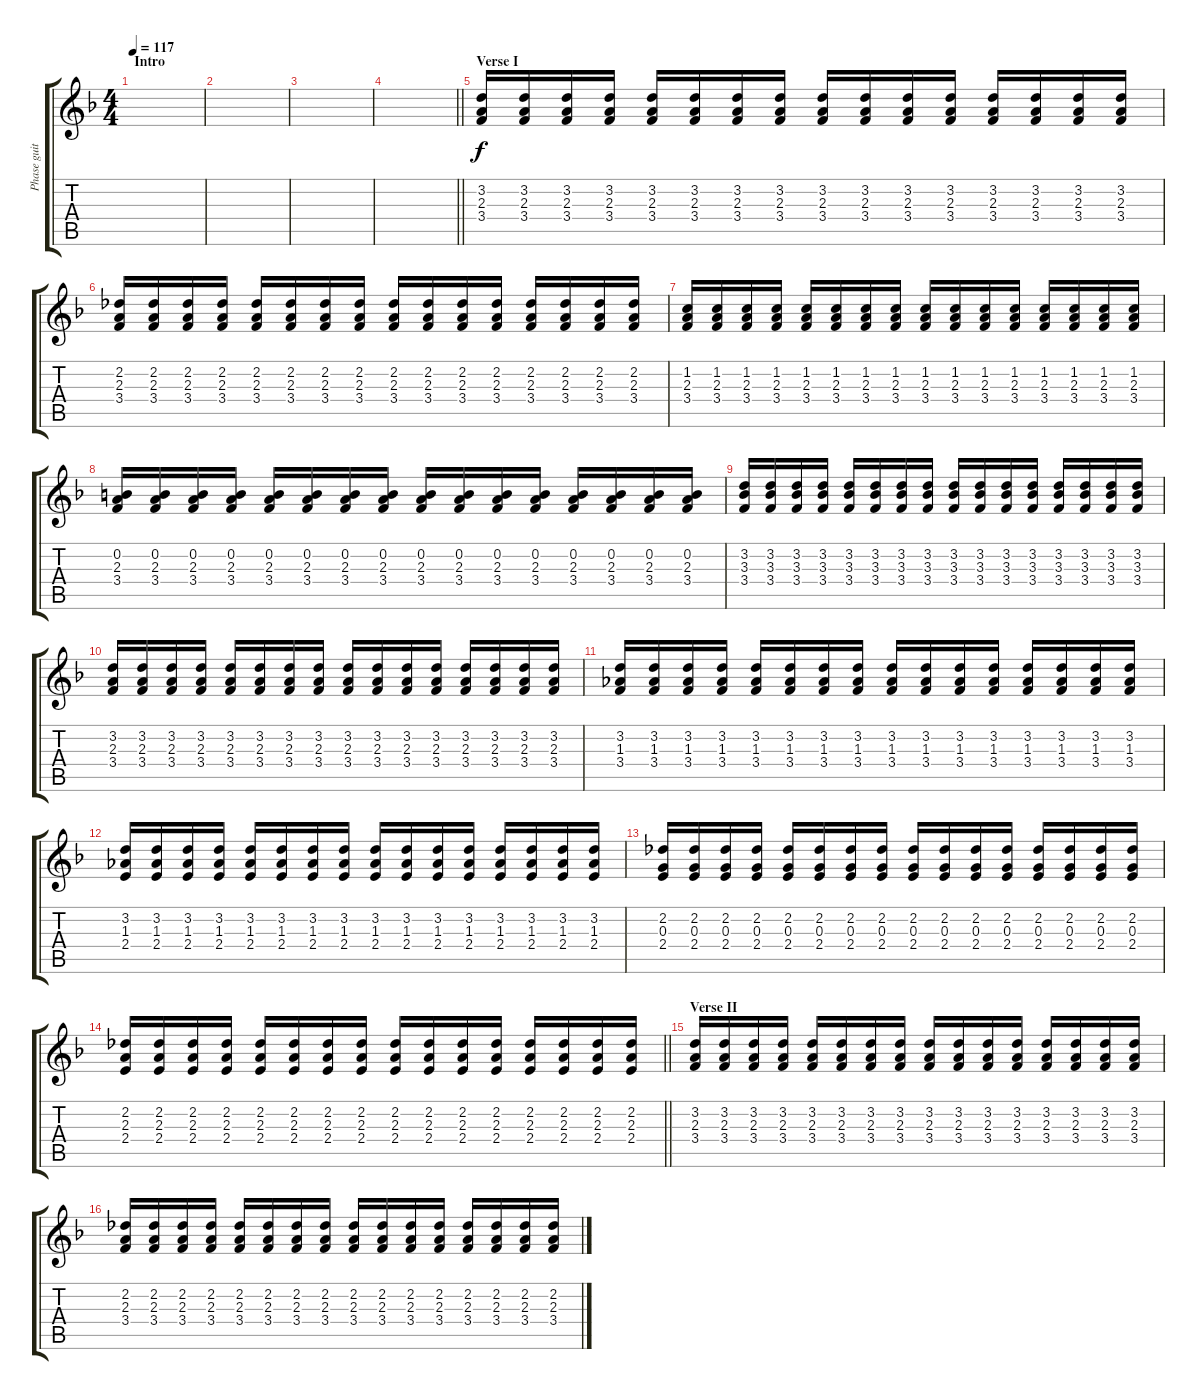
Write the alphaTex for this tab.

\track ("Phase guitar" "Phase guit") {instrument electricguitarclean}
\staff {score tabs}
\tuning (E4 B3 G3 D3 A2 E2) {hide}
\ts (4 4)
\section ("" "Intro")
\tempo 117
\clef g2
\ks f
|
|
|
\barLineRight lightlight
|
\section ("" "Verse I")
(3.2 2.3 3.4).16 (3.2 2.3 3.4).16 (3.2 2.3 3.4).16 (3.2 2.3 3.4).16 (3.2 2.3 3.4).16 (3.2 2.3 3.4).16 (3.2 2.3 3.4).16 (3.2 2.3 3.4).16 (3.2 2.3 3.4).16 (3.2 2.3 3.4).16 (3.2 2.3 3.4).16 (3.2 2.3 3.4).16 (3.2 2.3 3.4).16 (3.2 2.3 3.4).16 (3.2 2.3 3.4).16 (3.2 2.3 3.4).16 |
(2.2 2.3 3.4).16 (2.2 2.3 3.4).16 (2.2 2.3 3.4).16 (2.2 2.3 3.4).16 (2.2 2.3 3.4).16 (2.2 2.3 3.4).16 (2.2 2.3 3.4).16 (2.2 2.3 3.4).16 (2.2 2.3 3.4).16 (2.2 2.3 3.4).16 (2.2 2.3 3.4).16 (2.2 2.3 3.4).16 (2.2 2.3 3.4).16 (2.2 2.3 3.4).16 (2.2 2.3 3.4).16 (2.2 2.3 3.4).16 |
(1.2 2.3 3.4).16 (1.2 2.3 3.4).16 (1.2 2.3 3.4).16 (1.2 2.3 3.4).16 (1.2 2.3 3.4).16 (1.2 2.3 3.4).16 (1.2 2.3 3.4).16 (1.2 2.3 3.4).16 (1.2 2.3 3.4).16 (1.2 2.3 3.4).16 (1.2 2.3 3.4).16 (1.2 2.3 3.4).16 (1.2 2.3 3.4).16 (1.2 2.3 3.4).16 (1.2 2.3 3.4).16 (1.2 2.3 3.4).16 |
(0.2 2.3 3.4).16 (0.2 2.3 3.4).16 (0.2 2.3 3.4).16 (0.2 2.3 3.4).16 (0.2 2.3 3.4).16 (0.2 2.3 3.4).16 (0.2 2.3 3.4).16 (0.2 2.3 3.4).16 (0.2 2.3 3.4).16 (0.2 2.3 3.4).16 (0.2 2.3 3.4).16 (0.2 2.3 3.4).16 (0.2 2.3 3.4).16 (0.2 2.3 3.4).16 (0.2 2.3 3.4).16 (0.2 2.3 3.4).16 |
(3.2 3.3 3.4).16 (3.2 3.3 3.4).16 (3.2 3.3 3.4).16 (3.2 3.3 3.4).16 (3.2 3.3 3.4).16 (3.2 3.3 3.4).16 (3.2 3.3 3.4).16 (3.2 3.3 3.4).16 (3.2 3.3 3.4).16 (3.2 3.3 3.4).16 (3.2 3.3 3.4).16 (3.2 3.3 3.4).16 (3.2 3.3 3.4).16 (3.2 3.3 3.4).16 (3.2 3.3 3.4).16 (3.2 3.3 3.4).16 |
(3.2 2.3 3.4).16 (3.2 2.3 3.4).16 (3.2 2.3 3.4).16 (3.2 2.3 3.4).16 (3.2 2.3 3.4).16 (3.2 2.3 3.4).16 (3.2 2.3 3.4).16 (3.2 2.3 3.4).16 (3.2 2.3 3.4).16 (3.2 2.3 3.4).16 (3.2 2.3 3.4).16 (3.2 2.3 3.4).16 (3.2 2.3 3.4).16 (3.2 2.3 3.4).16 (3.2 2.3 3.4).16 (3.2 2.3 3.4).16 |
(3.2 1.3 3.4).16 (3.2 1.3 3.4).16 (3.2 1.3 3.4).16 (3.2 1.3 3.4).16 (3.2 1.3 3.4).16 (3.2 1.3 3.4).16 (3.2 1.3 3.4).16 (3.2 1.3 3.4).16 (3.2 1.3 3.4).16 (3.2 1.3 3.4).16 (3.2 1.3 3.4).16 (3.2 1.3 3.4).16 (3.2 1.3 3.4).16 (3.2 1.3 3.4).16 (3.2 1.3 3.4).16 (3.2 1.3 3.4).16 |
(3.2 1.3 2.4).16 (3.2 1.3 2.4).16 (3.2 1.3 2.4).16 (3.2 1.3 2.4).16 (3.2 1.3 2.4).16 (3.2 1.3 2.4).16 (3.2 1.3 2.4).16 (3.2 1.3 2.4).16 (3.2 1.3 2.4).16 (3.2 1.3 2.4).16 (3.2 1.3 2.4).16 (3.2 1.3 2.4).16 (3.2 1.3 2.4).16 (3.2 1.3 2.4).16 (3.2 1.3 2.4).16 (3.2 1.3 2.4).16 |
(2.2 0.3 2.4).16 (2.2 0.3 2.4).16 (2.2 0.3 2.4).16 (2.2 0.3 2.4).16 (2.2 0.3 2.4).16 (2.2 0.3 2.4).16 (2.2 0.3 2.4).16 (2.2 0.3 2.4).16 (2.2 0.3 2.4).16 (2.2 0.3 2.4).16 (2.2 0.3 2.4).16 (2.2 0.3 2.4).16 (2.2 0.3 2.4).16 (2.2 0.3 2.4).16 (2.2 0.3 2.4).16 (2.2 0.3 2.4).16 |
\barLineRight lightlight
(2.2 2.3 2.4).16 (2.2 2.3 2.4).16 (2.2 2.3 2.4).16 (2.2 2.3 2.4).16 (2.2 2.3 2.4).16 (2.2 2.3 2.4).16 (2.2 2.3 2.4).16 (2.2 2.3 2.4).16 (2.2 2.3 2.4).16 (2.2 2.3 2.4).16 (2.2 2.3 2.4).16 (2.2 2.3 2.4).16 (2.2 2.3 2.4).16 (2.2 2.3 2.4).16 (2.2 2.3 2.4).16 (2.2 2.3 2.4).16 |
\section ("" "Verse II")
(3.2 2.3 3.4).16 (3.2 2.3 3.4).16 (3.2 2.3 3.4).16 (3.2 2.3 3.4).16 (3.2 2.3 3.4).16 (3.2 2.3 3.4).16 (3.2 2.3 3.4).16 (3.2 2.3 3.4).16 (3.2 2.3 3.4).16 (3.2 2.3 3.4).16 (3.2 2.3 3.4).16 (3.2 2.3 3.4).16 (3.2 2.3 3.4).16 (3.2 2.3 3.4).16 (3.2 2.3 3.4).16 (3.2 2.3 3.4).16 |
(2.2 2.3 3.4).16 (2.2 2.3 3.4).16 (2.2 2.3 3.4).16 (2.2 2.3 3.4).16 (2.2 2.3 3.4).16 (2.2 2.3 3.4).16 (2.2 2.3 3.4).16 (2.2 2.3 3.4).16 (2.2 2.3 3.4).16 (2.2 2.3 3.4).16 (2.2 2.3 3.4).16 (2.2 2.3 3.4).16 (2.2 2.3 3.4).16 (2.2 2.3 3.4).16 (2.2 2.3 3.4).16 (2.2 2.3 3.4).16
